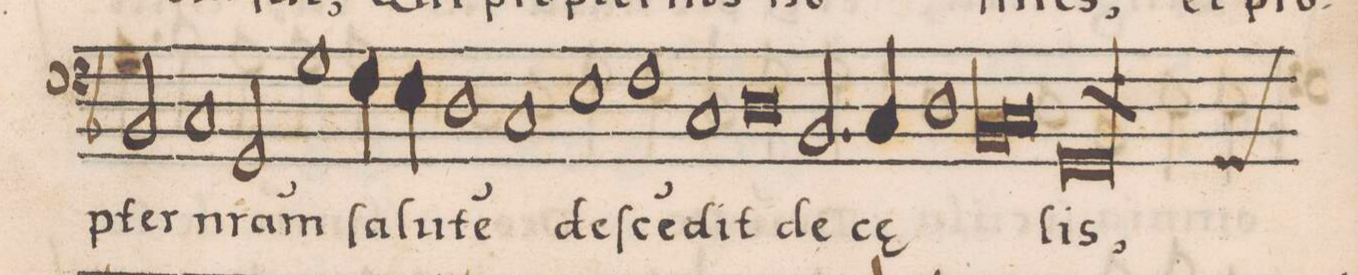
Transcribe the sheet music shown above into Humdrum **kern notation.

**kern	**text
*I"BASSVS	*
*clefF4	*
*k[b-]	*
*met(C|)	*
*M2/1	*
2BB-/	-pter
=73-	=73-
1C/	n(os-
2GG/	-t)ram
1G\	ſa-
=74-	=74-
4F\	.
4E\	-lu-
1D\	-te(m)
=75-	=75-
1C/	.
1E\	de-
=76-	=76-
1F\	-ſce(n)-
1C/	-dit
=77-	=77-
0D\	.
=78-	=78-
2.BB-/	de
4C/	c(ae)-
1D\	.
=79-	=79-
*lig	*
1BB-/	.
1C/	.
*Xlig	*
=80-	=80-
*custos:GG	*
0GGl/;	-lis,
=81-	=81-
*-	*-
